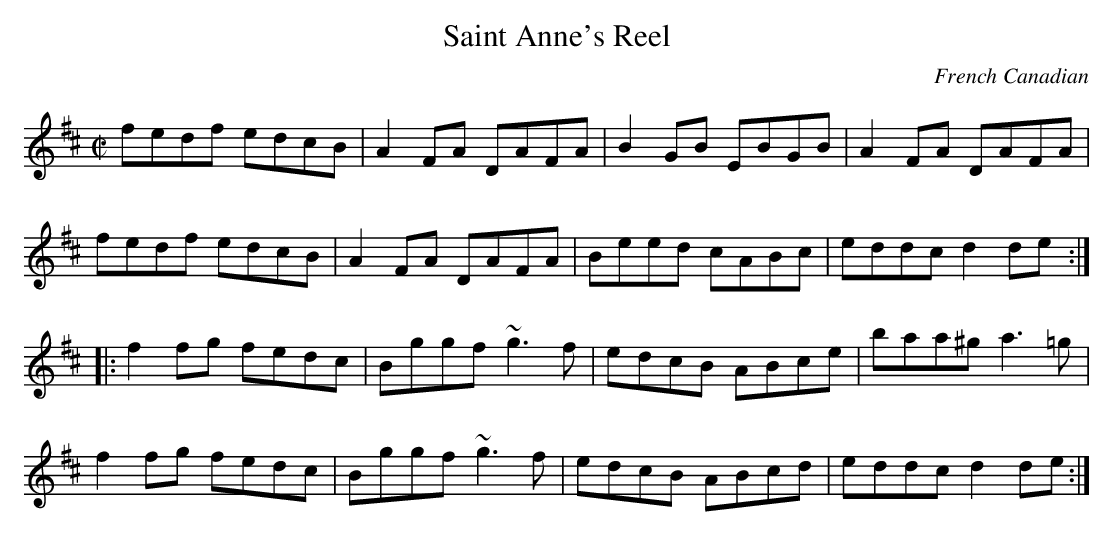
X:1
T:Saint Anne's Reel
O:French Canadian
M:C|
K:D
fedf edcB|A2FA DAFA|B2GB EBGB|A2FA DAFA|
fedf edcB|A2FA DAFA|Beed cABc|eddc d2de:|
|:f2fg fedc|Bggf ~g3f|edcB ABce|baa^g a3=g|
f2fg fedc|Bggf ~g3f|edcB ABcd|eddc d2de:|
